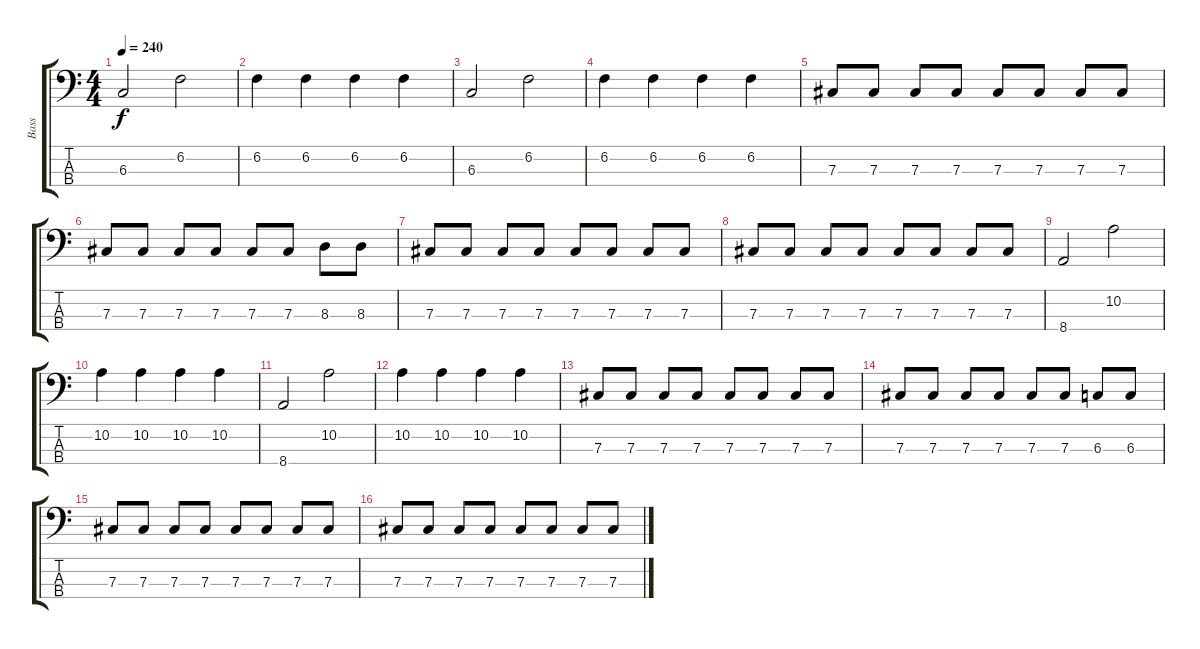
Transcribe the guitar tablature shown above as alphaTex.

\track ("Bass" "Bass") {instrument electricbasspick}
\staff {score tabs}
\tuning (E2 B1 Gb1 Db1) {hide}
\ts (4 4)
\tempo 240
\clef f4
\ks c
6.3.2{dy f} 6.2.2 |
6.2.4 6.2.4 6.2.4 6.2.4 |
6.3.2 6.2.2 |
6.2.4 6.2.4 6.2.4 6.2.4 |
7.3.8 7.3.8 7.3.8 7.3.8 7.3.8 7.3.8 7.3.8 7.3.8 |
7.3.8 7.3.8 7.3.8 7.3.8 7.3.8 7.3.8 8.3.8 8.3.8 |
7.3.8 7.3.8 7.3.8 7.3.8 7.3.8 7.3.8 7.3.8 7.3.8 |
7.3.8 7.3.8 7.3.8 7.3.8 7.3.8 7.3.8 7.3.8 7.3.8 |
8.4.2 10.2.2 |
10.2.4 10.2.4 10.2.4 10.2.4 |
8.4.2 10.2.2 |
10.2.4 10.2.4 10.2.4 10.2.4 |
7.3.8 7.3.8 7.3.8 7.3.8 7.3.8 7.3.8 7.3.8 7.3.8 |
7.3.8 7.3.8 7.3.8 7.3.8 7.3.8 7.3.8 6.3.8 6.3.8 |
7.3.8 7.3.8 7.3.8 7.3.8 7.3.8 7.3.8 7.3.8 7.3.8 |
7.3.8 7.3.8 7.3.8 7.3.8 7.3.8 7.3.8 7.3.8 7.3.8
